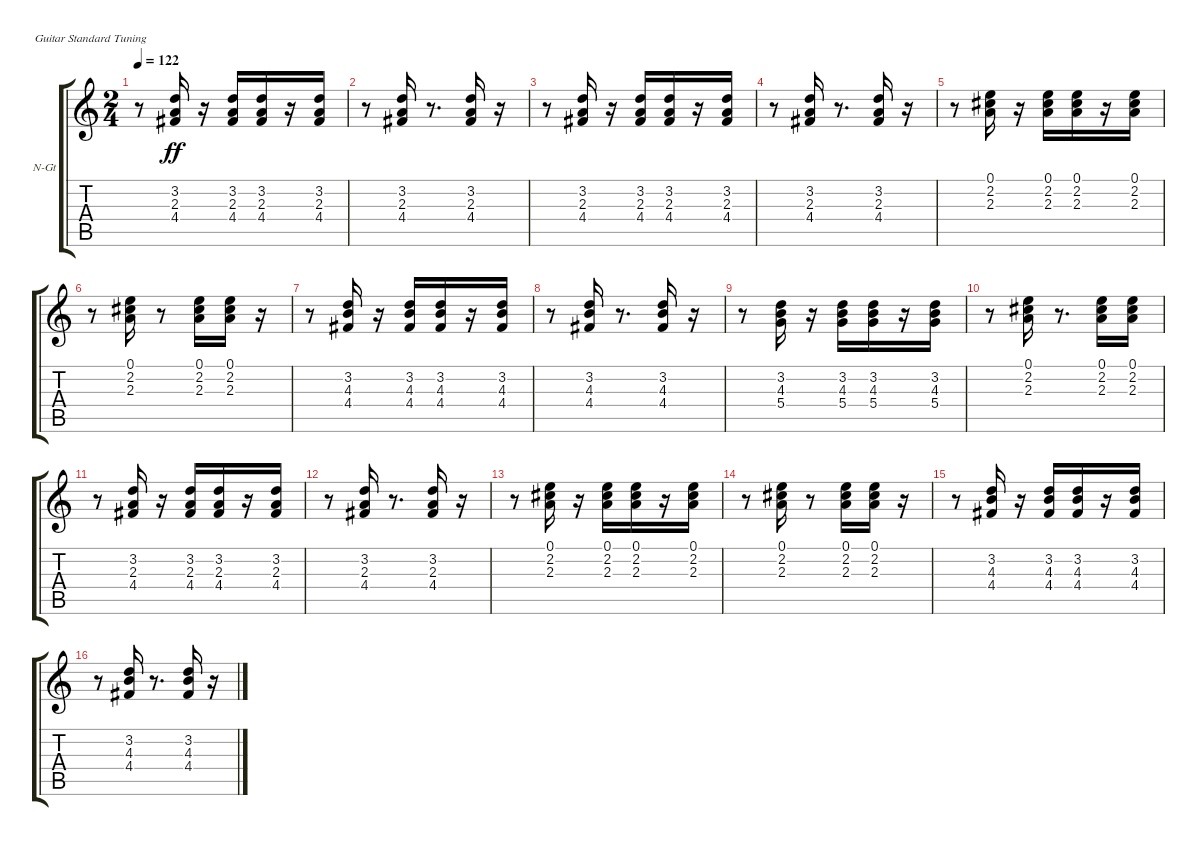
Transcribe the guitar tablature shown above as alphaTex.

\bracketExtendMode groupsimilarinstruments
\firstSystemTrackNameOrientation horizontal
\otherSystemsTrackNameOrientation horizontal
\track ("Гитара 1" "N-Gt") {instrument acousticguitarnylon}
\staff {score tabs}
\tuning (E4 B3 G3 D3 A2 E2)
\ts (2 4)
\tempo 122
\clef g2
\ks c
r.8{dy ff} (3.2 2.3 4.4).16 r.16 (3.2 2.3 4.4).16 (3.2 2.3 4.4).16 r.16 (3.2 2.3 4.4).16 |
r.8 (3.2 2.3 4.4).16 r.8{d} (3.2 2.3 4.4).16 r.16 |
r.8 (3.2 2.3 4.4).16 r.16 (3.2 2.3 4.4).16 (3.2 2.3 4.4).16 r.16 (3.2 2.3 4.4).16 |
r.8 (3.2 2.3 4.4).16 r.8{d} (3.2 2.3 4.4).16 r.16 |
r.8 (0.1 2.2 2.3).16 r.16 (0.1 2.2 2.3).16 (0.1 2.2 2.3).16 r.16 (0.1 2.2 2.3).16 |
r.8 (0.1 2.2 2.3).16 r.8 (0.1 2.2 2.3).16 (0.1 2.2 2.3).16 r.16 |
r.8 (3.2 4.3 4.4).16 r.16 (3.2 4.3 4.4).16 (3.2 4.3 4.4).16 r.16 (3.2 4.3 4.4).16 |
r.8 (3.2 4.3 4.4).16 r.8{d} (3.2 4.3 4.4).16 r.16 |
r.8 (3.2 4.3 5.4).16 r.16 (3.2 4.3 5.4).16 (3.2 4.3 5.4).16 r.16 (3.2 4.3 5.4).16 |
r.8 (0.1 2.2 2.3).16 r.8{d} (0.1 2.2 2.3).16 (0.1 2.2 2.3).16 |
r.8 (3.2 2.3 4.4).16 r.16 (3.2 2.3 4.4).16 (3.2 2.3 4.4).16 r.16 (3.2 2.3 4.4).16 |
r.8 (3.2 2.3 4.4).16 r.8{d} (3.2 2.3 4.4).16 r.16 |
r.8 (0.1 2.2 2.3).16 r.16 (0.1 2.2 2.3).16 (0.1 2.2 2.3).16 r.16 (0.1 2.2 2.3).16 |
r.8 (0.1 2.2 2.3).16 r.8 (0.1 2.2 2.3).16 (0.1 2.2 2.3).16 r.16 |
r.8 (3.2 4.3 4.4).16 r.16 (3.2 4.3 4.4).16 (3.2 4.3 4.4).16 r.16 (3.2 4.3 4.4).16 |
r.8 (3.2 4.3 4.4).16 r.8{d} (3.2 4.3 4.4).16 r.16
